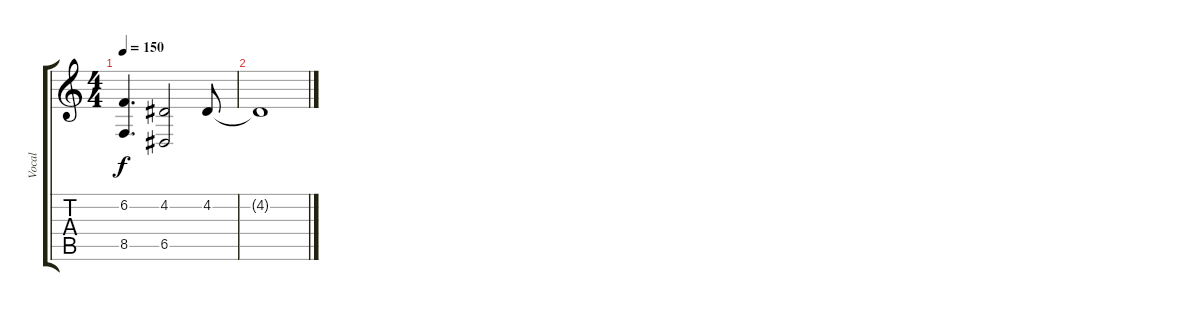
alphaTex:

\track ("Vocal" "Vocal") {instrument altosax}
\staff {score tabs}
\tuning (E4 B3 G3 D3 A2 E2) {hide}
\ts (4 4)
\tempo 150
\clef g2
\ks c
(6.2 8.5).4{d dy f} (4.2 6.5).2 4.2.8 |
4.2{t}.1
